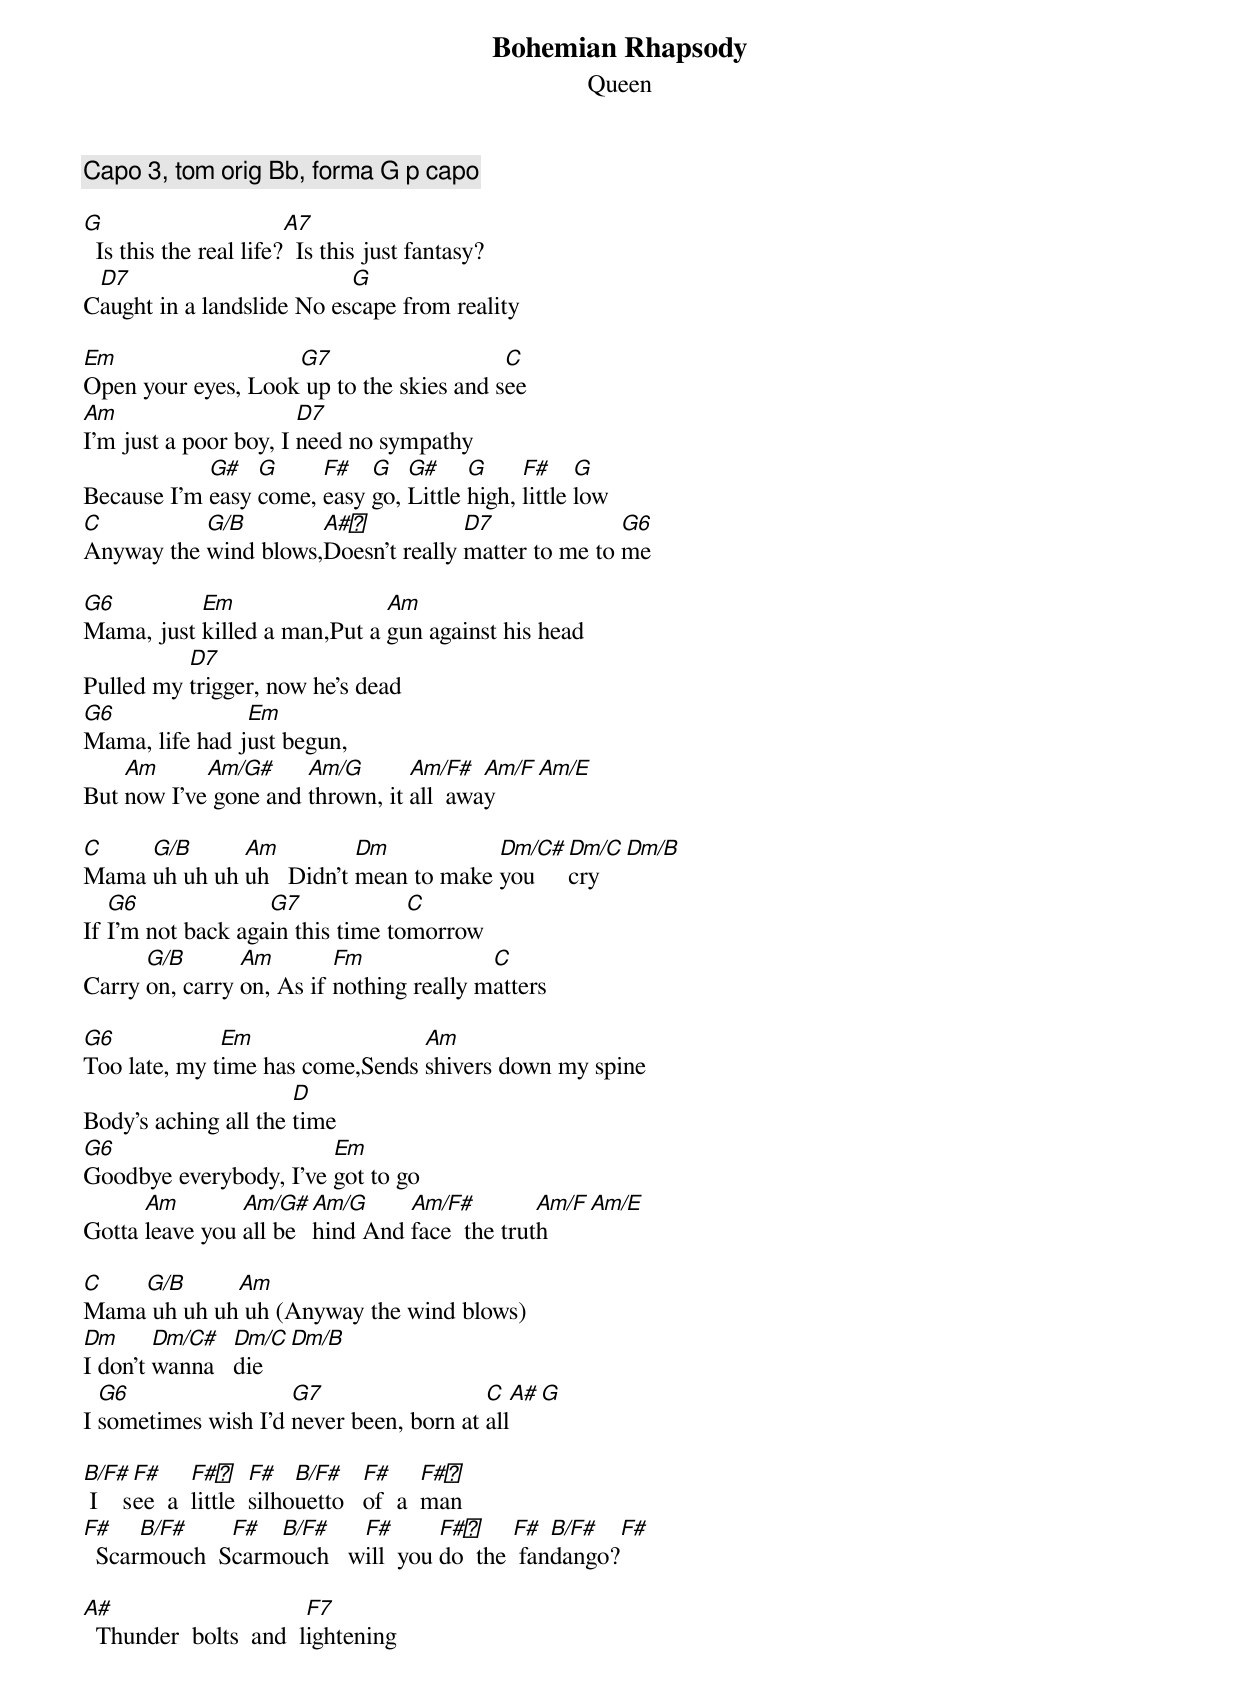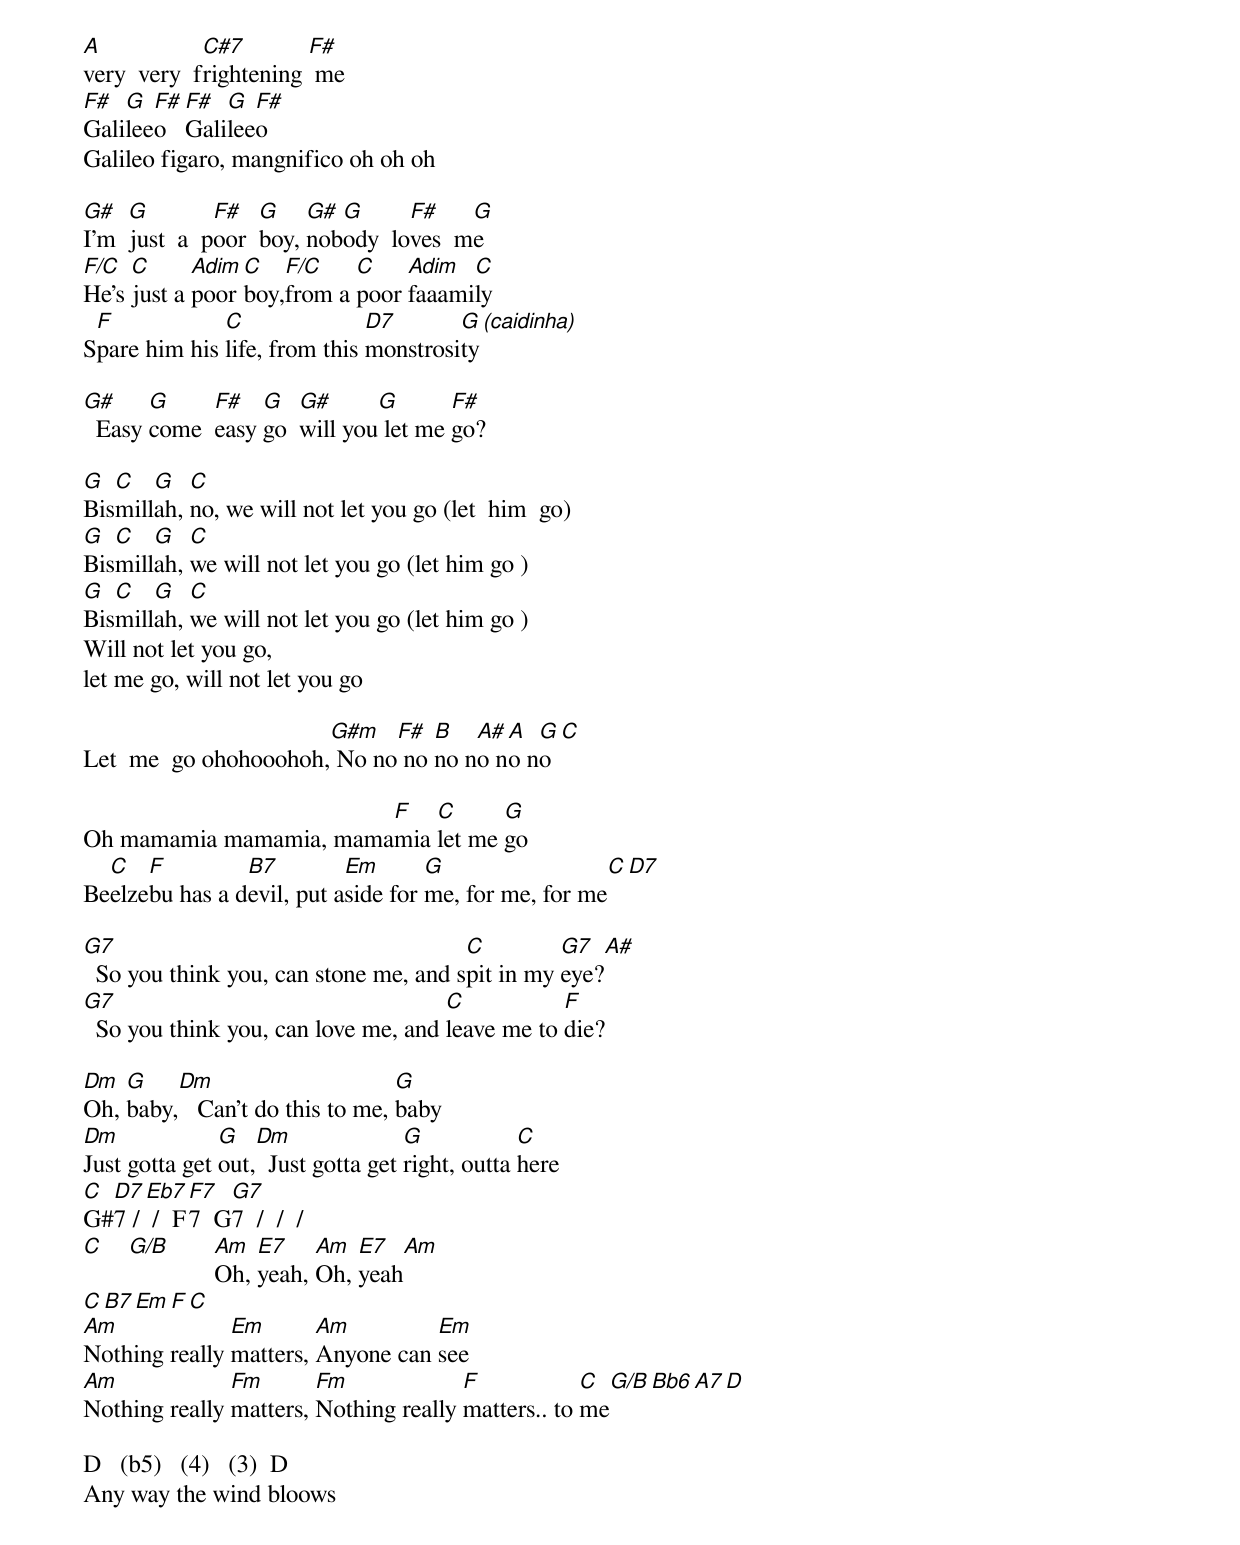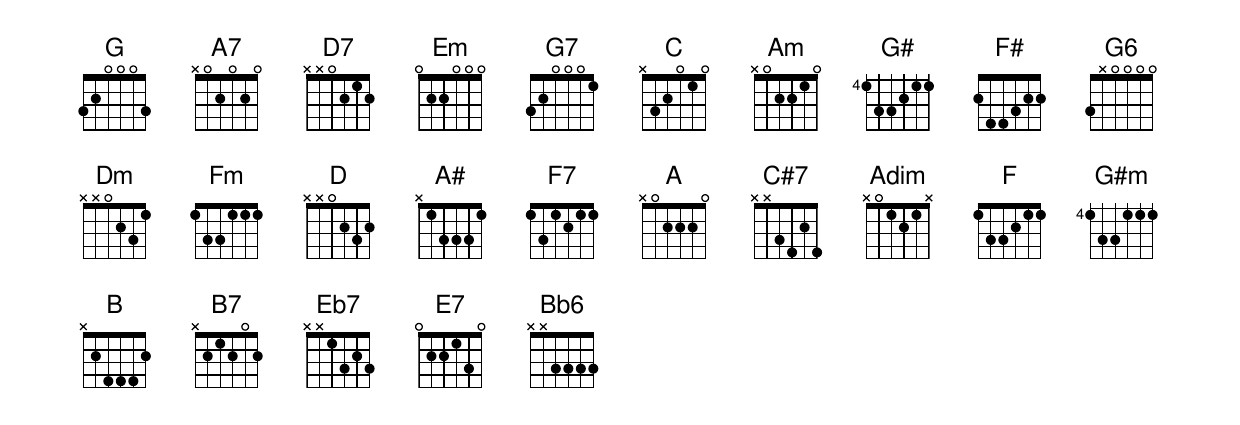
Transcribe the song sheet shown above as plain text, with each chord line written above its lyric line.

Bohemian Rhapsody
Queen

Capo 3, tom orig Bb, forma G p capo

G                       A7
  Is this the real life?  Is this just fantasy?
 D7                        G
Caught in a landslide No escape from reality

Em                  G7                    C
Open your eyes, Look up to the skies and see
Am                     D7
I'm just a poor boy, I need no sympathy
            G#   G     F#   G   G#     G     F#     G
Because I'm easy come, easy go, Little high, little low
C          G/B        A#째            D7              G6
Anyway the wind blows,Doesn't really matter to me to me

G6         Em                 Am
Mama, just killed a man,Put a gun against his head
          D7
Pulled my trigger, now he's dead
G6              Em
Mama, life had just begun,
    Am      Am/G#     Am/G       Am/F#   Am/F   Am/E
But now I've gone and thrown, it all  away

C    G/B      Am          Dm           Dm/C# Dm/C   Dm/B
Mama uh uh uh uh   Didn't mean to make you   cry
   G6              G7             C
If I'm not back again this time tomorrow
      G/B       Am        Fm              C
Carry on, carry on, As if nothing really matters

G6            Em                 Am
Too late, my time has come,Sends shivers down my spine
                      D
Body's aching all the time
G6                      Em
Goodbye everybody, I've got to go
      Am        Am/G# Am/G     Am/F#         Am/F   Am/E
Gotta leave you all behind And face  the truth

C   G/B      Am
Mama uh uh uh uh (Anyway the wind blows)
Dm      Dm/C#   Dm/C  Dm/B
I don't wanna   die
  G6                 G7                  C          A#     G
I sometimes wish I'd never been, born at all

B/F#   F#     F#째     F#   B/F#    F#     F#째
 I    see  a  little  silhouetto   of  a  man
F#    B/F#    F#  B/F#    F#       F#째     F#  B/F#    F#
  Scarmouch  Scarmouch   will  you do  the  fandango?

A#                      F7
  Thunder  bolts  and  lightening
A            C#7        F#
very  very  frightening  me
F#  G  F#           F#  G  F#
Galileeo  <Galileo> Galileeo <Galileo>
Galileo figaro, mangnifico oh oh oh

G#   G         F#   G    G# G      F#    G
I'm  just  a  poor  boy, nobody  loves  me
F/C  C      Adim C   F/C    C    Adim  C
He's just a poor boy,from a poor faaamily
 F            C               D7       G  (caidinha)
Spare him his life, from this monstrosity

G#     G     F#   G   G#      G       F#
  Easy come  easy go  will you let me go?

G  C   G   C
Bismillah, no, we will not let you go (let  him  go)
G  C   G   C
Bismillah, we will not let you go (let him go )
G  C   G   C
Bismillah, we will not let you go (let him go )
Will not let you go,
let me go, will not let you go

                       G#m   F#  B   A# A  G   C
Let  me  go ohohooohoh, No no no no no no no

                        F   C      G
Oh mamamia mamamia, mamamia let me go
  C   F         B7         Em       G                  C  D7
Beelzebu has a devil, put aside for me, for me, for me

G7                                     C         G7   A#
  So you think you, can stone me, and spit in my eye?
G7                                   C           F
  So you think you, can love me, and leave me to die?

Dm  G    Dm                      G
Oh, baby,   Can't do this to me, baby
Dm             G   Dm               G            C
Just gotta get out,  Just gotta get right, outta here
C D7 Eb7  F7  G7
G#7 / /  F7  G7  /  /  /
C   G/B    Am  E7    Am  E7    Am
           Oh, yeah, Oh, yeah
C B7 Em F C
Am             Em       Am         Em
Nothing really matters, Anyone can see
Am             Fm       Fm             F            C  G/B  Bb6  A7  D
Nothing really matters, Nothing really matters.. to me

D   (b5)   (4)   (3)  D
Any way the wind bloows
